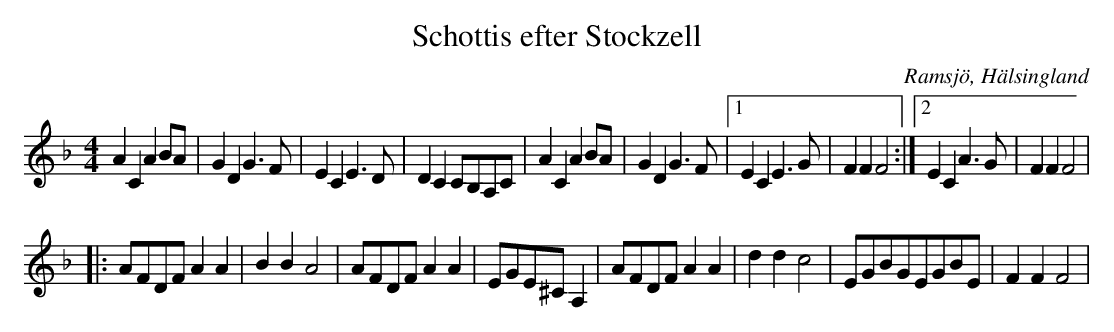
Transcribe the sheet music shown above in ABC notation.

X:1
T: Schottis efter Stockzell
O: Ramsjö, Hälsingland
M: 4/4
L: 1/8
K: F
A2 C2 A2 BA|G2 D2 G2>F2|E2 C2 E2>D2|D2 C2 CB,A,C|A2 C2 A2 BA|G2 D2 G2>F2|1 E2 C2 E2>G2|F2 F2 F4:|2 E2 C2 A2>G2|F2 F2 F4|
|:AFDF A2 A2| B2 B2 A4|AFDF A2 A2|EGE^CA,2|AFDF A2 A2| d2 d2 c4|EGBGEGBE|F2 F2 F4|
